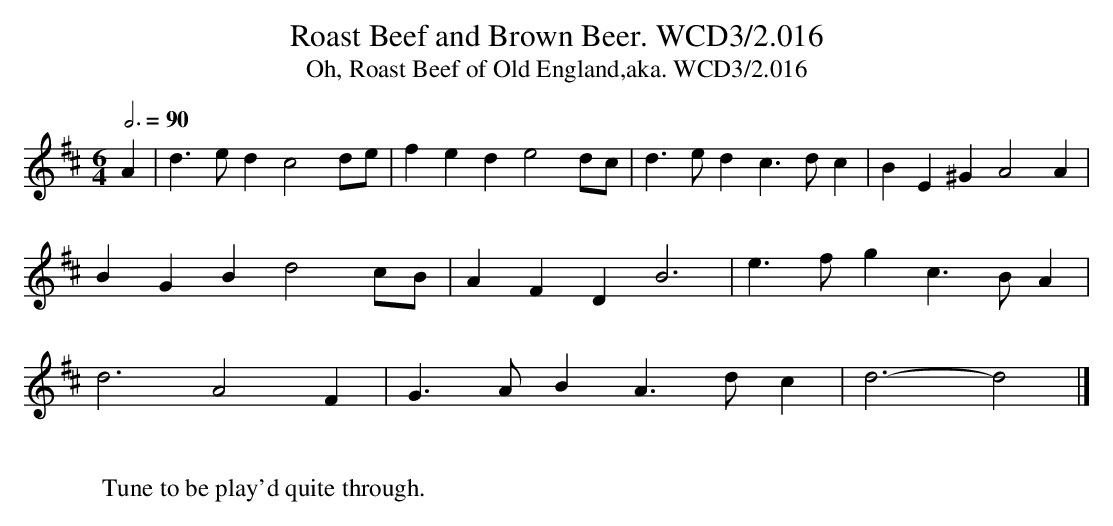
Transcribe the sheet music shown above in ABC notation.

X:1
T:Roast Beef and Brown Beer. WCD3/2.016
T:Oh, Roast Beef of Old England,aka. WCD3/2.016
M:6/4
L:1/4
Q:3/4=90
K:D
A|d3/e/d c2d/e/|fed e2d/c/|\
d3/e/d c3/d/c|BE^G A2A|
BGB d2c/B/|AFD B3|e3/f/g c3/B/A|
d3 A2F|G3/A/B A3/d/c|d3-d2|]
W:
W:Tune to be play'd quite through.
